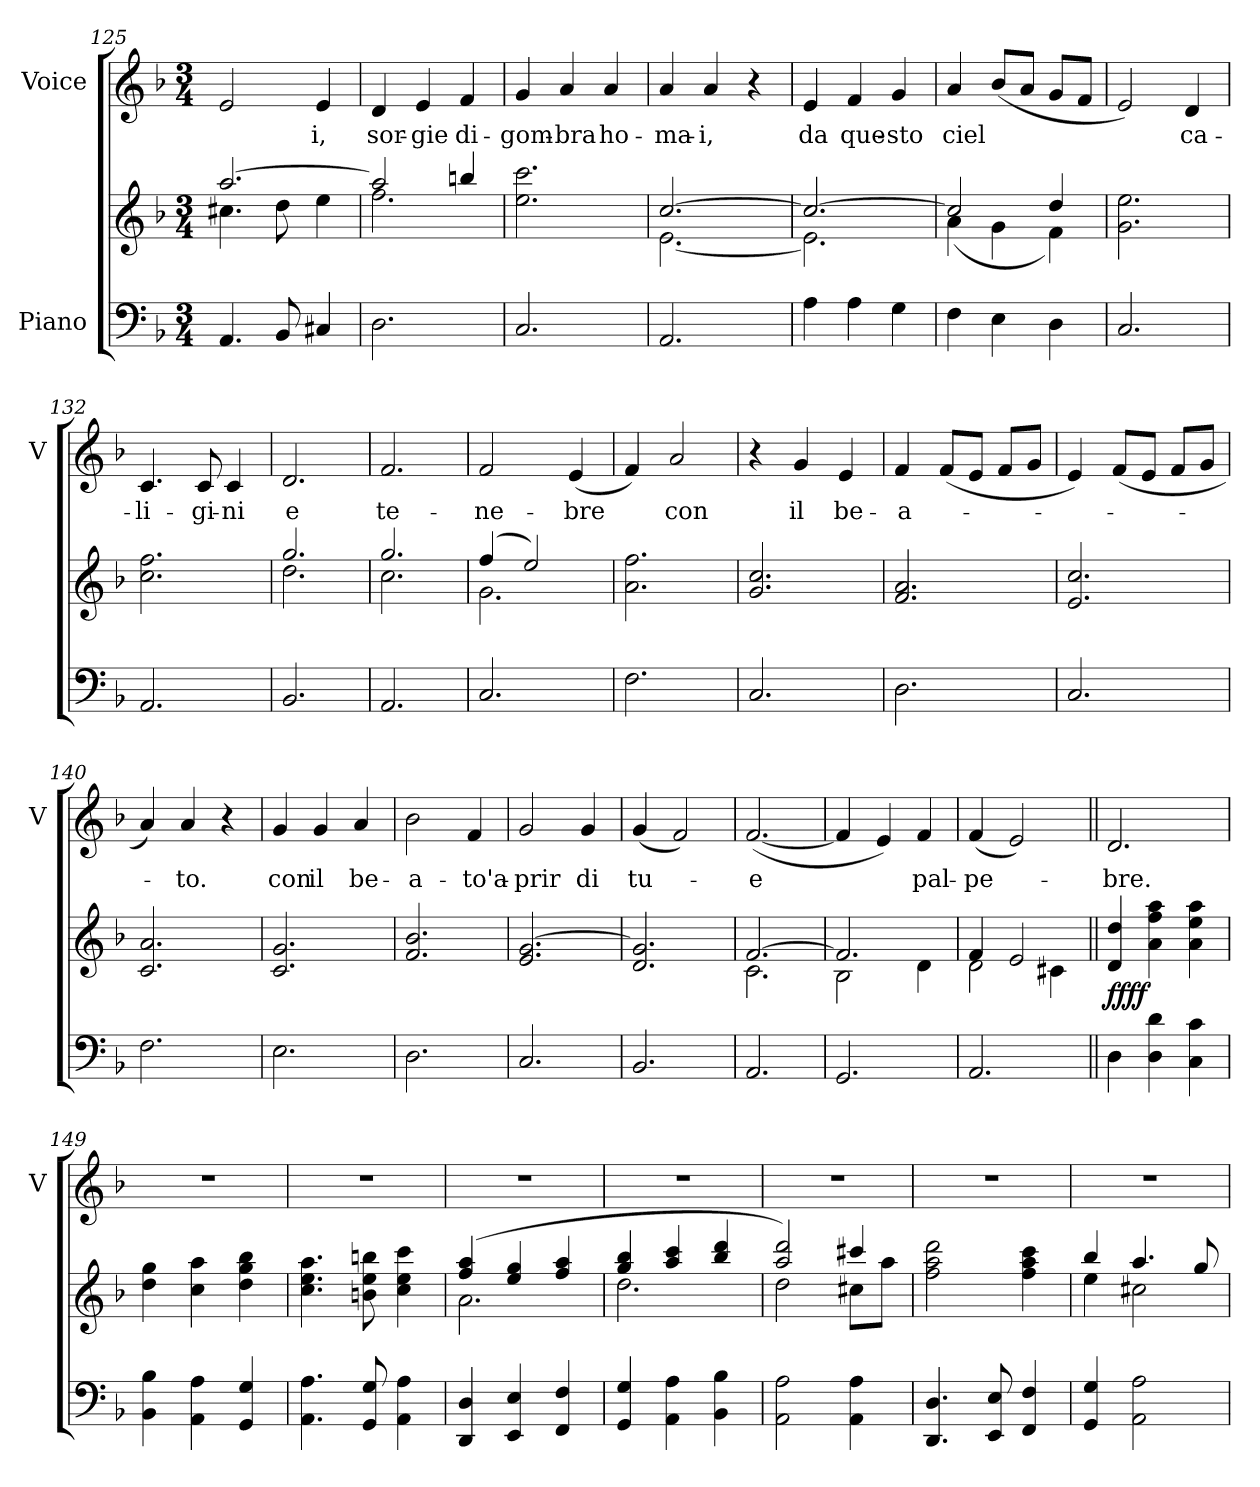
**kern	**kern	**dynam	**kern	**text
*part2	*part2	*part2	*part1	*part1
*staff3	*staff2	*staff2/3	*staff1	*staff1
*I"Piano	*	*	*I"Voice	*
*	*	*	*I'V	*
*clefF4	*clefG2	*	*clefG2	*
*ITrd1c1	*ITrd1c1	*	*ITrd1c1	*
*k[f#c#g#d#]	*k[f#c#g#d#]	*	*k[f#c#g#d#]	*
*M3/4	*M3/4	*	*M3/4	*
=125	=125	=125	=125	=125
*	*^	*	*	*
4.GG#/	[2.gg#/	4.b#X\	.	2d#/	.
8AA/	.	8cc#\	.	.	.
4BB#X/	.	4dd#\	.	4d#/	-i,
=126	=126	=126	=126	=126	=126
2.C#\	2gg#/]	2.ee\	.	4c#/	sor-
.	.	.	.	4d#/	-gie
.	4aa#X/	.	.	4e/	di-
*	*v	*v	*	*	*
!!LO:PB:g=z
=127	=127	=127	=127	=127
2.BB/	2.dd#\ 2.bb\	.	4f#/	-gom-
.	.	.	4g#/	-bra
.	.	.	4g#/	ho-
=128	=128	=128	=128	=128
*	*^	*	*	*
2.GG#/	[2.b/	[2.d#\	.	4g#/	-ma-
.	.	.	.	4g#/	-i,
.	.	.	.	4r	.
=129	=129	=129	=129	=129	=129
4G#\	2.b/_	2.d#\]	.	4d#/	da
4G#\	.	.	.	4e/	que-
4F#\	.	.	.	4f#/	-sto
=130	=130	=130	=130	=130	=130
4E\	2b/]	(4g#\	.	4g#/	-ciel
4D#\	.	4f#\	.	(8a/L	.
.	.	.	.	8g#/J	.
4C#\	4cc#/	4e\)	.	8f#/L	.
.	.	.	.	8e/J	.
*	*v	*v	*	*	*
=131	=131	=131	=131	=131
2.BB/	2.f#\ 2.dd#\	.	2d#/)	.
.	.	.	4c#/	ca-
=132	=132	=132	=132	=132
2.GG#/	2.b\ 2.ee\	.	4.B/	-li-
.	.	.	8B/	-gi-
.	.	.	4B/	-ni
=133	=133	=133	=133	=133
*	*^	*	*	*
2.AA/	2.ff#/	2.cc#\	.	2.c#/	e
=134	=134	=134	=134	=134	=134
2.GG#/	2.ff#/	2.b\	.	2.e/	te-
=135	=135	=135	=135	=135	=135
2.BB/	(4ee/	2.f#\	.	2e/	-ne-
.	2dd#/)	.	.	.	.
.	.	.	.	(4d#/	-bre
*	*v	*v	*	*	*
!!LO:LB:g=z
=136	=136	=136	=136	=136
2.E\	2.g#\ 2.ee\	.	4e/)	.
.	.	.	2g#/	con
=137	=137	=137	=137	=137
2.BB/	2.f#/ 2.b/	.	4r	.
.	.	.	4f#/	il
.	.	.	4d#/	be-
=138	=138	=138	=138	=138
2.C#\	2.e/ 2.g#/	.	4e/	-a-
.	.	.	(8e/L	.
.	.	.	8d#/J	.
.	.	.	8e/L	.
.	.	.	8f#/J	.
=139	=139	=139	=139	=139
2.BB/	2.d#/ 2.b/	.	4d#/)	.
.	.	.	(8e/L	.
.	.	.	8d#/J	.
.	.	.	8e/L	.
.	.	.	8f#/J	.
=140	=140	=140	=140	=140
2.E\	2.B/ 2.g#/	.	4g#/)	.
.	.	.	4g#/	-to.
.	.	.	4r	.
=141	=141	=141	=141	=141
2.D#\	2.B/ 2.f#/	.	4f#/	con
.	.	.	4f#/	il
.	.	.	4g#/	be-
=142	=142	=142	=142	=142
2.C#\	2.e/ 2.a/	.	2a\	-a-
.	.	.	4e/	-to'a-
=143	=143	=143	=143	=143
2.BB/	2.d#/ [2.f#/	.	2f#/	-prir
.	.	.	4f#/	di
=144	=144	=144	=144	=144
2.AA/	2.c#/ 2.f#/]	.	(4f#/	tu-
.	.	.	2e/)	.
=145	=145	=145	=145	=145
*	*^	*	*	*
2.GG#/	[2.e/	2.B\	.	([2.e/	-e
!!LO:LB:g=z
=146	=146	=146	=146	=146	=146
2.FF#/	2.e/]	2A\	.	4e/]	.
.	.	.	.	4d#/)	.
.	.	4c#\	.	4e/	pal-
=147	=147	=147	=147	=147	=147
2.GG#/	4e/	2c#\	.	(4e/	-pe-
.	2d#/	.	.	2d#/)	.
.	.	4B#X\	.	.	.
=148||	=148||	=148||	=148||	=148||	=148||
!	!	!	!LO:DY:b	!	!
!	!	!	!LO:DY:n=1:b	!	!
!	!	!	!LO:DY:n=2:b	!	!
!	!	!	!LO:DY:n=3:b	!	!
*	*v	*v	*	*	*
4C#\	4c#/ 4cc#/	f f f f	2.c#/	-bre.
4C#\ 4c#\	4g#\ 4ee\ 4gg#\	.	.	.
4BB\ 4B\	4g#\ 4dd#\ 4gg#\	.	.	.
=149	=149	=149	=149	=149
4AA\ 4A\	4cc#\ 4ff#\	.	2.r	.
4GG#\ 4G#\	4b\ 4gg#\	.	.	.
4FF#/ 4F#/	4cc#\ 4ff#\ 4aa\	.	.	.
=150	=150	=150	=150	=150
4.GG#\ 4.G#\	4.b\ 4.dd#\ 4.gg#\	.	2.r	.
8FF#/ 8F#/	8a#X\ 8dd#\ 8aa#X\	.	.	.
4GG#\ 4G#\	4b\ 4dd#\ 4bb\	.	.	.
=151	=151	=151	=151	=151
*	*^	*	*	*
4CC#/ 4C#/	(4ee/ 4gg#/	2.g#\	.	2.r	.
4DD#/ 4D#/	4dd#/ 4ff#/	.	.	.	.
4EE/ 4E/	4ee/ 4gg#/	.	.	.	.
=152	=152	=152	=152	=152	=152
4FF#/ 4F#/	4ff#/ 4aa/	2.cc#\	.	2.r	.
4GG#\ 4G#\	4gg#/ 4bb/	.	.	.	.
4AA\ 4A\	4aa/ 4ccc#/	.	.	.	.
=153	=153	=153	=153	=153	=153
2GG#\ 2G#\	2gg#/ 2ccc#/)	2cc#\	.	2.r	.
4GG#\ 4G#\	4bb#X/	8b#X\L	.	.	.
.	.	8gg#\J	.	.	.
*	*v	*v	*	*	*
!!LO:PB:g=z
=154	=154	=154	=154	=154
4.CC#/ 4.C#/	2ee\ 2gg#\ 2ccc#\	.	2.r	.
8DD#/ 8D#/	.	.	.	.
4EE/ 4E/	4ee\ 4gg#\ 4bb\	.	.	.
=155	=155	=155	=155	=155
*	*^	*	*	*
4FF#/ 4F#/	4aa/	4dd#\	.	2.r	.
2GG#\ 2G#\	4.gg#/	2b#X\	.	.	.
.	8ff#/	.	.	.	.
*	*v	*v	*	*	*
=	=	=	=	=
*-	*-	*-	*-	*-
